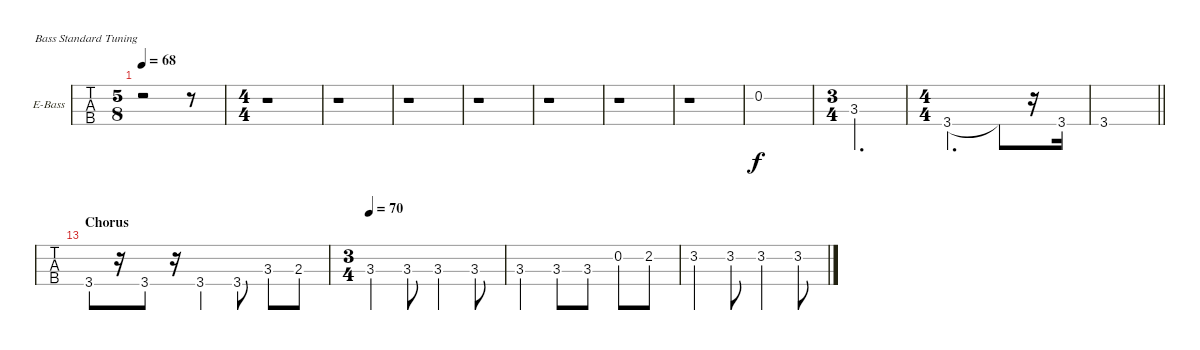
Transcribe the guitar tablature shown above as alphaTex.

\bracketExtendMode nobrackets
\firstSystemTrackNameOrientation horizontal
\otherSystemsTrackNameOrientation horizontal
\defaultBarNumberDisplay FirstOfSystem
\track ("Bass" "E-Bass") {instrument electricbassfinger}
\staff {tabs}
\tuning (G2 D2 A1 E1)
\ts (5 8)
\tempo 68
\clef f4
\ks c
r.2{dy f} r.8 |
\ts (4 4)
r.1 |
r.1 |
r.1 |
r.1 |
r.1 |
r.1 |
r.1 |
0.2.1 |
\ts (3 4)
3.3.2{d} |
\ts (4 4)
3.4.2{d} 3.4{t}.8 r.16 3.4.16 |
\barLineRight lightlight
3.4.1 |
\section ("" "Chorus")
3.4.8 r.16 3.4.8 r.16 3.4.4 3.4.8 3.3{st}.8 2.3{st}.8 |
\ts (3 4)
\tempo 70
3.3.4 3.3{st}.8 3.3.4 3.3{st}.8 |
3.3.4 3.3{st}.8 3.3.8 0.2{st}.8 2.2{st}.8 |
3.2.4 3.2{st}.8 3.2.4 3.2{st}.8
